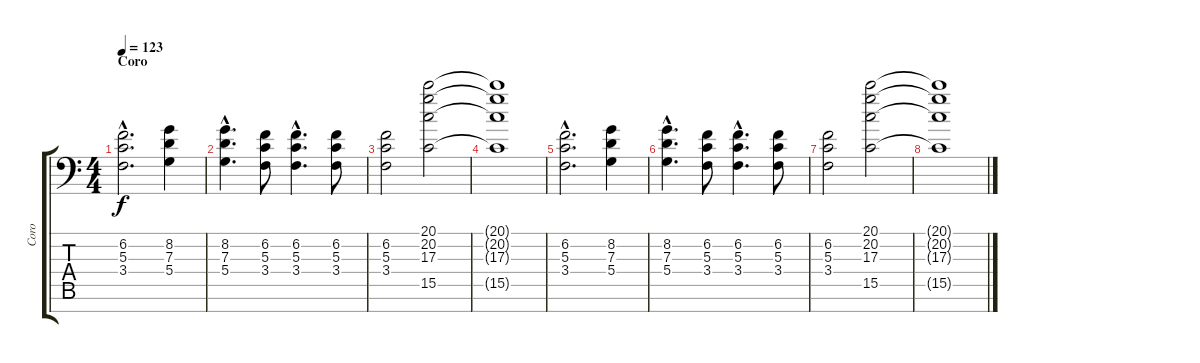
\track ("Coro" "Coro") {instrument choiraahs}
\staff {score tabs}
\tuning (E4 B3 G3 D3 A2 E2 C-1) {hide}
\ts (4 4)
\section ("" "Coro")
\tempo 123
\clef f4
\ks c
(6.2{hac} 5.3{hac} 3.4{hac}).2{d dy f} (8.2 7.3 5.4).4 |
(8.2{hac} 7.3{hac} 5.4{hac}).4{d} (6.2 5.3 3.4).8 (6.2{hac} 5.3{hac} 3.4{hac}).4{d} (6.2 5.3 3.4).8 |
(6.2 5.3 3.4).2 (20.1 20.2 17.3 15.5).2 |
(20.1{t} 20.2{t} 17.3{t} 15.5{t}).1 |
(6.2{hac} 5.3{hac} 3.4{hac}).2{d} (8.2 7.3 5.4).4 |
(8.2{hac} 7.3{hac} 5.4{hac}).4{d} (6.2 5.3 3.4).8 (6.2{hac} 5.3{hac} 3.4{hac}).4{d} (6.2 5.3 3.4).8 |
(6.2 5.3 3.4).2 (20.1 20.2 17.3 15.5).2 |
(20.1{t} 20.2{t} 17.3{t} 15.5{t}).1
